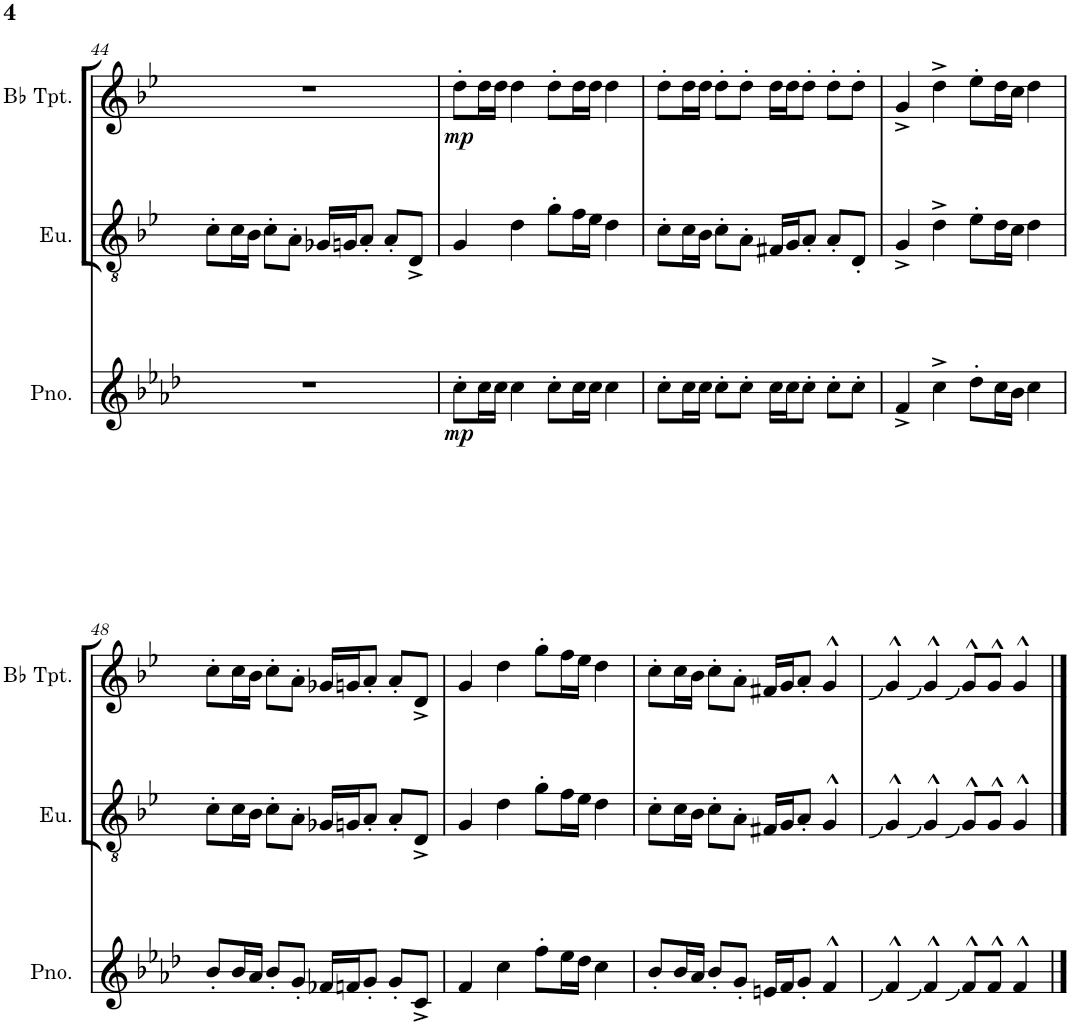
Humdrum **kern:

**kern	**dynam	**kern	**kern	**dynam
*part3	*part3	*part2	*part1	*part1
*staff3	*staff3	*staff2	*staff1	*staff1
*I"Piano	*	*I"Euphonium	*I"Bb Trumpet	*
*I'Pno.	*	*I'Eu.	*I'Bb Tpt.	*
!!LO:PB:g=z
*clefG2	*	*clefGv2	*clefG2	*
*	*	*Trd1c2	*Trd1c2	*
*k[b-e-a-d-]	*	*k[b-e-]	*k[b-e-]	*
*M4/4	*	*M4/4	*M4/4	*
=44	=44	=44	=44	=44
1r	.	8c'\L	1r	.
.	.	16c\L	.	.
.	.	16B-\JJ	.	.
.	.	8c'\L	.	.
.	.	8A'\J	.	.
.	.	16G-X/LL	.	.
.	.	16Gn/J	.	.
.	.	8A'/J	.	.
.	.	8A'/L	.	.
.	.	8D^/J	.	.
=45	=45	=45	=45	=45
!	!LO:DY:b	!	!	!LO:DY:b
8cc'\L	mp	4G/	8dd'\L	mp
16cc\L	.	.	16dd\L	.
16cc\JJ	.	.	16dd\JJ	.
4cc\	.	4d\	4dd\	.
8cc'\L	.	8g'\L	8dd'\L	.
16cc\L	.	16f\L	16dd\L	.
16cc\JJ	.	16e-\JJ	16dd\JJ	.
4cc\	.	4d\	4dd\	.
=46	=46	=46	=46	=46
8cc'\L	.	8c'\L	8dd'\L	.
16cc\L	.	16c\L	16dd\L	.
16cc\JJ	.	16B-\JJ	16dd\JJ	.
8cc'\L	.	8c'\L	8dd'\L	.
8cc'\J	.	8A'\J	8dd'\J	.
16cc\LL	.	16F#X/LL	16dd\LL	.
16cc\J	.	16G/J	16dd\J	.
8cc'\J	.	8A'/J	8dd'\J	.
8cc'\L	.	8A'/L	8dd'\L	.
8cc'\J	.	8D'/J	8dd'\J	.
=47	=47	=47	=47	=47
4f^/	.	4G^/	4g^/	.
4cc^\	.	4d^\	4dd^\	.
8dd-'\L	.	8e-'\L	8ee-'\L	.
16cc\L	.	16d\L	16dd\L	.
16b-\JJ	.	16c\JJ	16cc\JJ	.
4cc\	.	4d\	4dd\	.
!!LO:LB:g=z
=48	=48	=48	=48	=48
8b-'/L	.	8c'\L	8cc'\L	.
16b-/L	.	16c\L	16cc\L	.
16a-/JJ	.	16B-\JJ	16b-\JJ	.
8b-'/L	.	8c'\L	8cc'\L	.
8g'/J	.	8A'\J	8a'\J	.
16f-X/LL	.	16G-X/LL	16g-X/LL	.
16fn/J	.	16Gn/J	16gn/J	.
8g'/J	.	8A'/J	8a'/J	.
8g'/L	.	8A'/L	8a'/L	.
8c^/J	.	8D^/J	8d^/J	.
=49	=49	=49	=49	=49
4f/	.	4G/	4g/	.
4cc\	.	4d\	4dd\	.
8ff'\L	.	8g'\L	8gg'\L	.
16ee-\L	.	16f\L	16ff\L	.
16dd-\JJ	.	16e-\JJ	16ee-\JJ	.
4cc\	.	4d\	4dd\	.
=50	=50	=50	=50	=50
8b-'/L	.	8c'\L	8cc'\L	.
16b-/L	.	16c\L	16cc\L	.
16a-/JJ	.	16B-\JJ	16b-\JJ	.
8b-'/L	.	8c'\L	8cc'\L	.
8g'/J	.	8A'\J	8a'\J	.
16en/LL	.	16F#X/LL	16f#X/LL	.
16f/J	.	16G/J	16g/J	.
8g'/J	.	8A'/J	8a'/J	.
4f^^/	.	4G^^/	4g^^/	.
=51	=51	=51	=51	=51
4f^^/	.	4G^^/	4g^^/	.
4f^^/	.	4G^^/	4g^^/	.
8f^^/L	.	8G^^/L	8g^^/L	.
8f^^/J	.	8G^^/J	8g^^/J	.
4f^^/	.	4G^^/	4g^^/	.
==	==	==	==	==
*-	*-	*-	*-	*-
